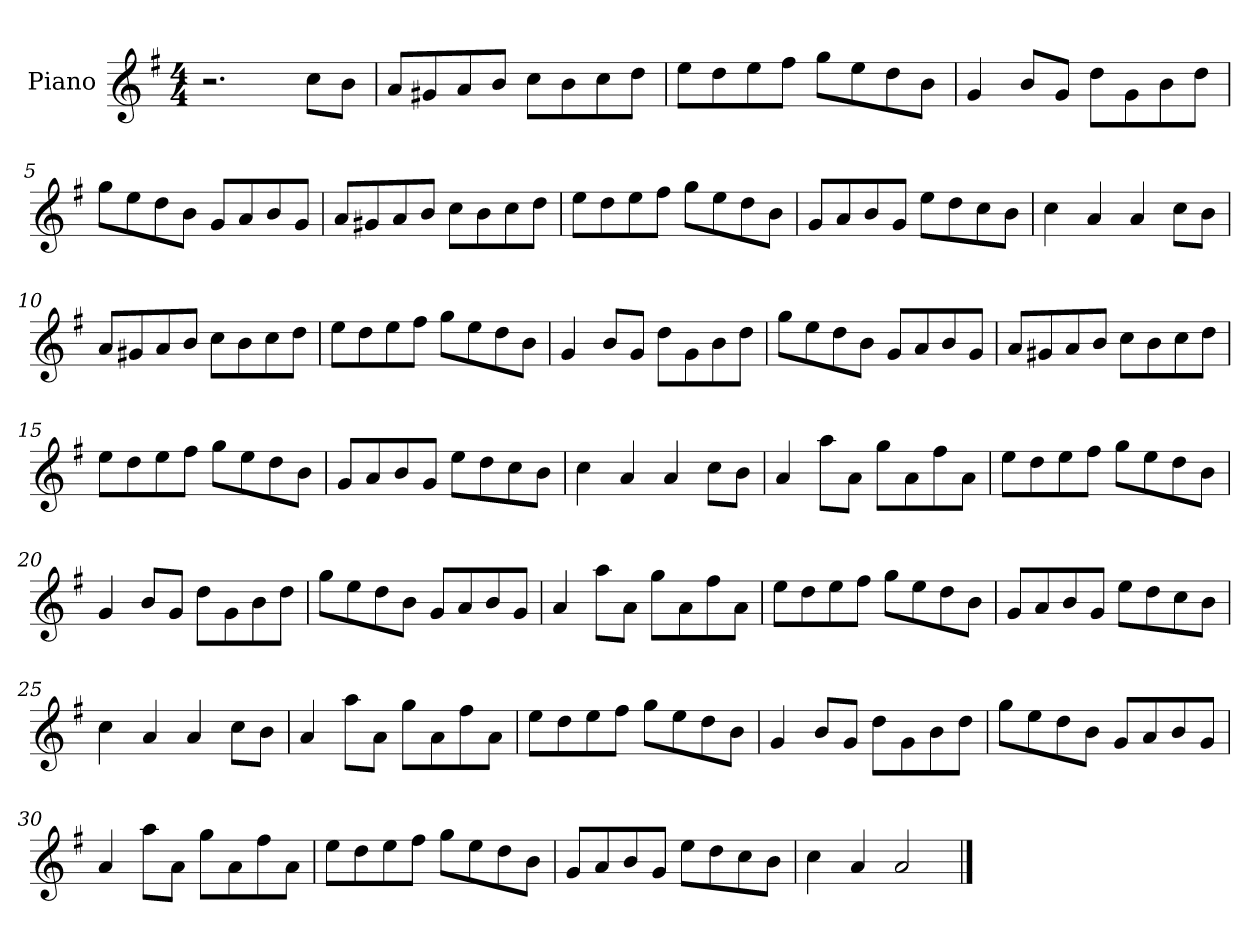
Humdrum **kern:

**kern
*part1
*staff1
*I"Piano
*I'Pno
*clefG2
*k[f#]
*M4/4
=1
2.r
8cc\L
8b\J
=2
8a/L
8g#X/
8a/
8b/J
8cc\L
8b\
8cc\
8dd\J
=3
8ee\L
8dd\
8ee\
8ff#\J
8gg\L
8ee\
8dd\
8b\J
=4
4g/
8b/L
8g/J
8dd\L
8g\
8b\
8dd\J
=5
8gg\L
8ee\
8dd\
8b\J
8g/L
8a/
8b/
8g/J
=6
8a/L
8g#X/
8a/
8b/J
8cc\L
8b\
8cc\
8dd\J
=7
8ee\L
8dd\
8ee\
8ff#\J
8gg\L
8ee\
8dd\
8b\J
=8
8g/L
8a/
8b/
8g/J
8ee\L
8dd\
8cc\
8b\J
=9
4cc\
4a/
4a/
8cc\L
8b\J
=10
8a/L
8g#X/
8a/
8b/J
8cc\L
8b\
8cc\
8dd\J
=11
8ee\L
8dd\
8ee\
8ff#\J
8gg\L
8ee\
8dd\
8b\J
=12
4g/
8b/L
8g/J
8dd\L
8g\
8b\
8dd\J
=13
8gg\L
8ee\
8dd\
8b\J
8g/L
8a/
8b/
8g/J
=14
8a/L
8g#X/
8a/
8b/J
8cc\L
8b\
8cc\
8dd\J
=15
8ee\L
8dd\
8ee\
8ff#\J
8gg\L
8ee\
8dd\
8b\J
=16
8g/L
8a/
8b/
8g/J
8ee\L
8dd\
8cc\
8b\J
=17
4cc\
4a/
4a/
8cc\L
8b\J
=18
4a/
8aa\L
8a\J
8gg\L
8a\
8ff#\
8a\J
=19
8ee\L
8dd\
8ee\
8ff#\J
8gg\L
8ee\
8dd\
8b\J
=20
4g/
8b/L
8g/J
8dd\L
8g\
8b\
8dd\J
=21
8gg\L
8ee\
8dd\
8b\J
8g/L
8a/
8b/
8g/J
=22
4a/
8aa\L
8a\J
8gg\L
8a\
8ff#\
8a\J
=23
8ee\L
8dd\
8ee\
8ff#\J
8gg\L
8ee\
8dd\
8b\J
=24
8g/L
8a/
8b/
8g/J
8ee\L
8dd\
8cc\
8b\J
=25
4cc\
4a/
4a/
8cc\L
8b\J
=26
4a/
8aa\L
8a\J
8gg\L
8a\
8ff#\
8a\J
=27
8ee\L
8dd\
8ee\
8ff#\J
8gg\L
8ee\
8dd\
8b\J
=28
4g/
8b/L
8g/J
8dd\L
8g\
8b\
8dd\J
=29
8gg\L
8ee\
8dd\
8b\J
8g/L
8a/
8b/
8g/J
=30
4a/
8aa\L
8a\J
8gg\L
8a\
8ff#\
8a\J
=31
8ee\L
8dd\
8ee\
8ff#\J
8gg\L
8ee\
8dd\
8b\J
=32
8g/L
8a/
8b/
8g/J
8ee\L
8dd\
8cc\
8b\J
=33
4cc\
4a/
2a/
==
*-
